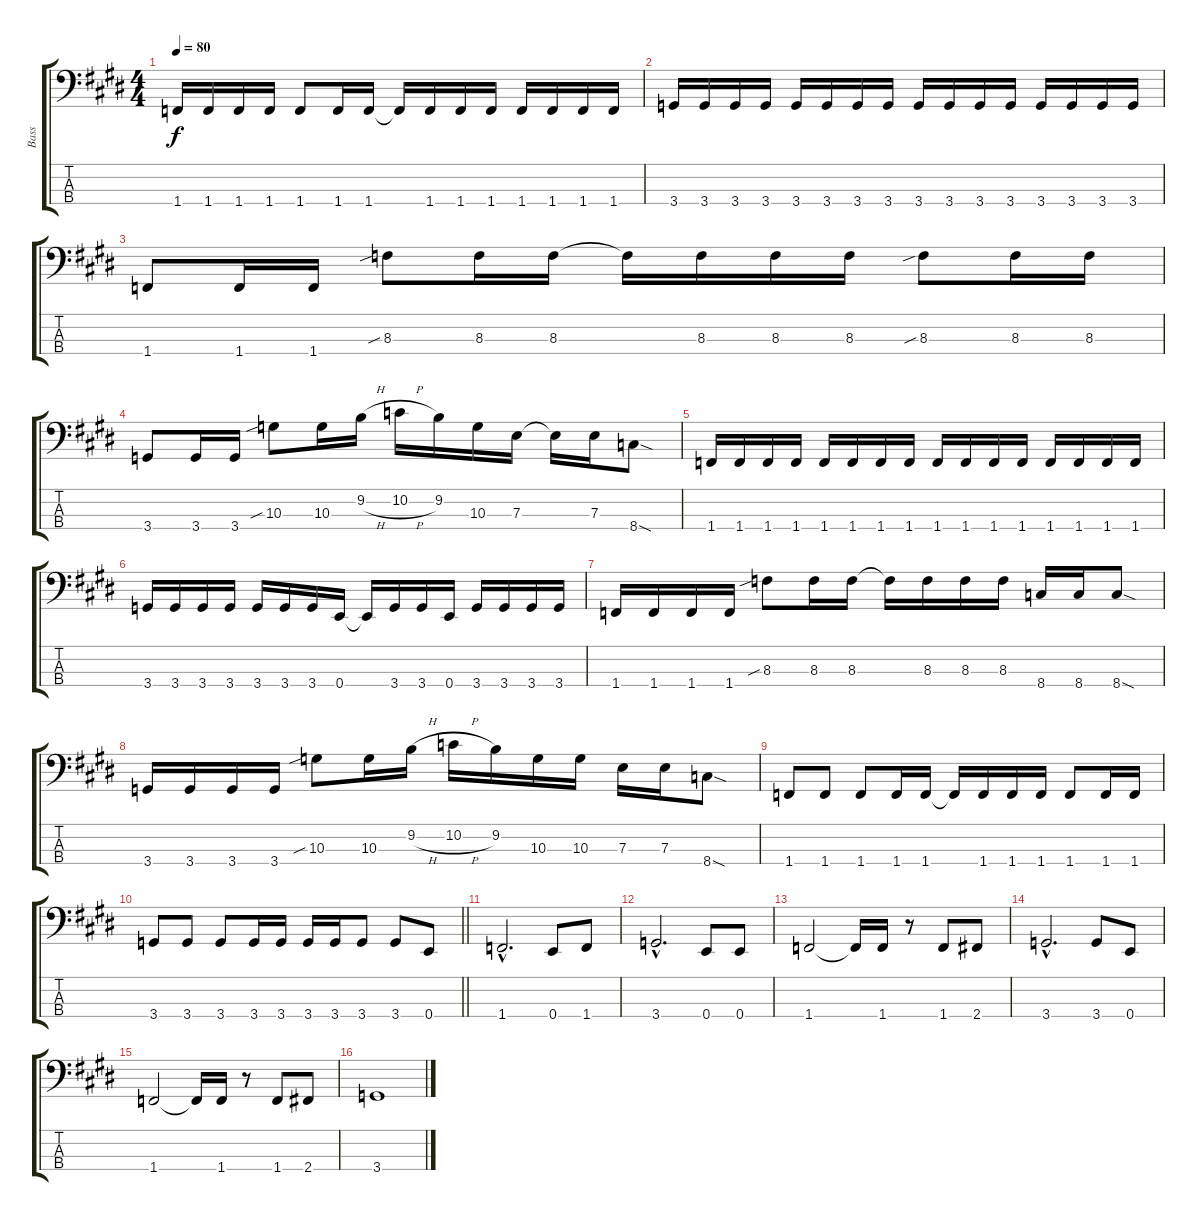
\track ("Bass" "Bass") {instrument electricbasspick}
\staff {score tabs}
\tuning (G2 D2 A1 E1) {hide}
\ts (4 4)
\tempo 80
\clef f4
\ks e
1.4.16{dy f} 1.4.16 1.4.16 1.4.16 1.4.8 1.4.16 1.4.16 1.4{t}.16 1.4.16 1.4.16 1.4.16 1.4.16 1.4.16 1.4.16 1.4.16 |
3.4.16 3.4.16 3.4.16 3.4.16 3.4.16 3.4.16 3.4.16 3.4.16 3.4.16 3.4.16 3.4.16 3.4.16 3.4.16 3.4.16 3.4.16 3.4.16 |
1.4.8 1.4.16 1.4.16 8.3{sib}.8 8.3.16 8.3.16 8.3{t}.16 8.3.16 8.3.16 8.3.16 8.3{sib}.8 8.3.16 8.3.16 |
3.4.8 3.4.16 3.4.16 10.3{sib}.8 10.3.16 9.2{h}.16 10.2{h}.16 9.2.16 10.3.16 7.3.16 7.3{t}.16 7.3.16 8.4{sod}.8 |
1.4.16 1.4.16 1.4.16 1.4.16 1.4.16 1.4.16 1.4.16 1.4.16 1.4.16 1.4.16 1.4.16 1.4.16 1.4.16 1.4.16 1.4.16 1.4.16 |
3.4.16 3.4.16 3.4.16 3.4.16 3.4.16 3.4.16 3.4.16 0.4.16 0.4{t}.16 3.4.16 3.4.16 0.4.16 3.4.16 3.4.16 3.4.16 3.4.16 |
1.4.16 1.4.16 1.4.16 1.4.16 8.3{sib}.8 8.3.16 8.3.16 8.3{t}.16 8.3.16 8.3.16 8.3.16 8.4.16 8.4.16 8.4{sod}.8 |
3.4.16 3.4.16 3.4.16 3.4.16 10.3{sib}.8 10.3.16 9.2{h}.16 10.2{h}.16 9.2.16 10.3.16 10.3.16 7.3.16 7.3.16 8.4{sod}.8 |
1.4.8 1.4.8 1.4.8 1.4.16 1.4.16 1.4{t}.16 1.4.16 1.4.16 1.4.16 1.4.8 1.4.16 1.4.16 |
\barLineRight lightlight
3.4.8 3.4.8 3.4.8 3.4.16 3.4.16 3.4.16 3.4.16 3.4.8 3.4.8 0.4.8 |
1.4{hac}.2{d} 0.4.8 1.4.8 |
3.4{hac}.2{d} 0.4.8 0.4.8 |
1.4.2 1.4{t}.16 1.4.16 r.8 1.4.8 2.4.8 |
3.4{hac}.2{d} 3.4.8 0.4.8 |
1.4.2 1.4{t}.16 1.4.16 r.8 1.4.8 2.4.8 |
3.4.1
